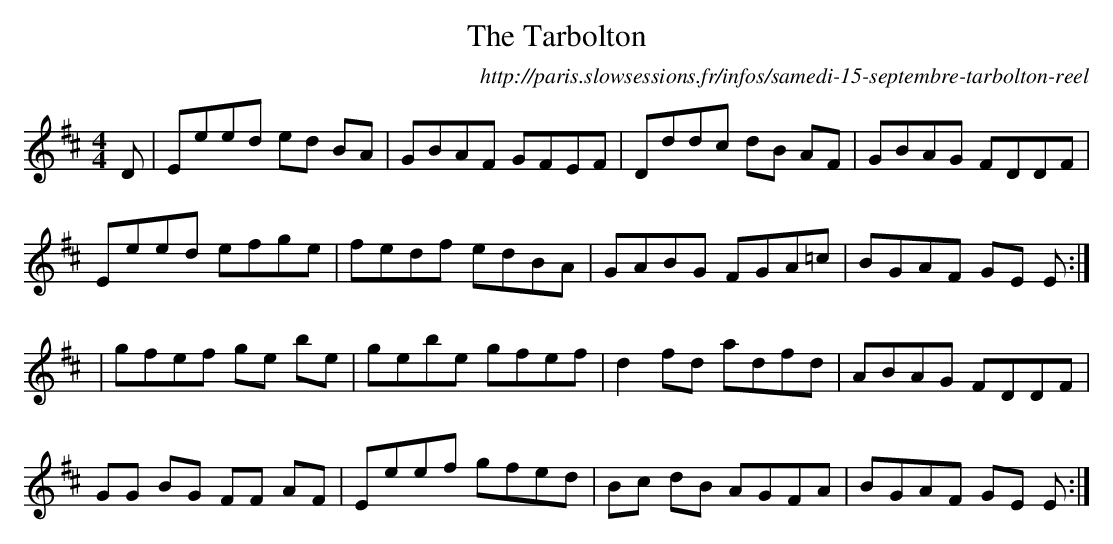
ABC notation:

X:1
T: Tarbolton, The
O:http://paris.slowsessions.fr/infos/samedi-15-septembre-tarbolton-reel
M: 4/4
L: 1/8
K: Edor
D|Eeed ed BA|GBAF GFEF|Dddc dB AF|GBAG FDDF|
Eeed efge|fedf edBA|GABG FGA=c|BGAF GE E :|
|gfef ge be|gebe gfef|d2 fd adfd|ABAG FDDF|
GG BG FF AF|Eeef gfed|Bc dB AGFA|BGAF GE E :|
